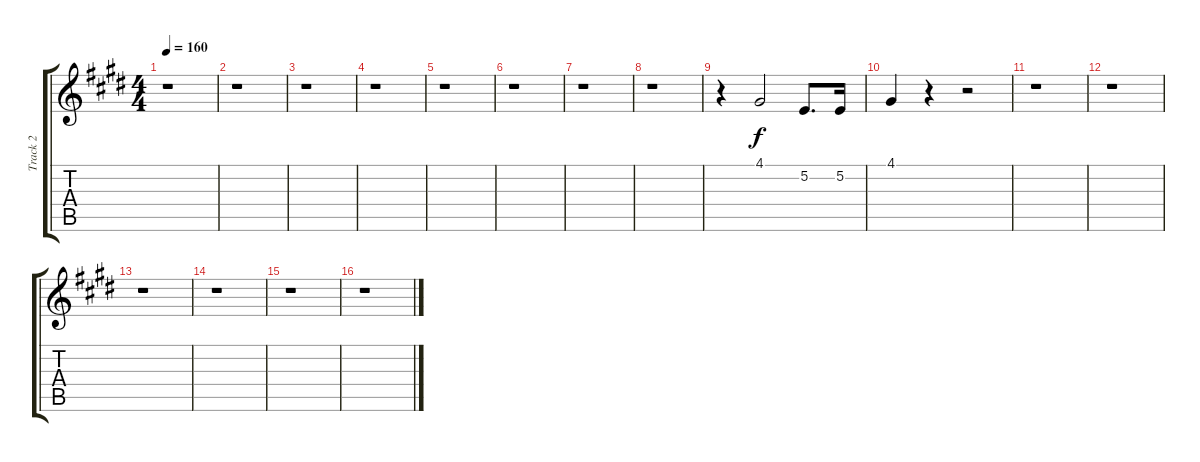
\track ("Track 2" "Track 2") {instrument clarinet}
\staff {score tabs}
\tuning (E4 B3 G3 D3 A2 E2) {hide}
\ts (4 4)
\tempo 160
\clef g2
\ks e
r.1{dy f} |
r.1 |
r.1 |
r.1 |
r.1 |
r.1 |
r.1 |
r.1 |
r.4 4.1.2 5.2.8{d} 5.2.16 |
4.1.4 r.4 r.2 |
r.1 |
r.1 |
r.1 |
r.1 |
r.1 |
r.1
